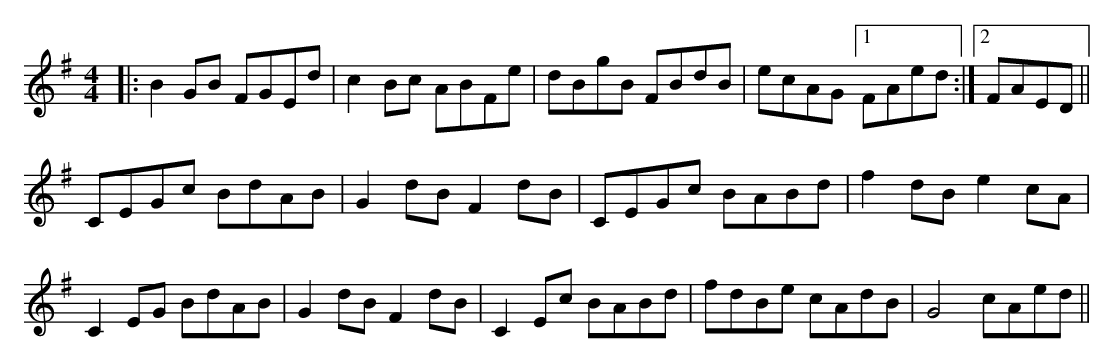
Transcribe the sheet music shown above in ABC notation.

X:1
M:4/4
K:G
|:B2 GB FGEd|c2 Bc ABFe|dBgB FBdB|ecAG [1 FAed:|2 FAED||
CEGc BdAB|G2dB F2dB|CEGc BABd|f2dB e2cA|
C2 EG BdAB|G2 dB F2 dB|C2 Ec BABd|fdBe cAdB|G4 cAed||
